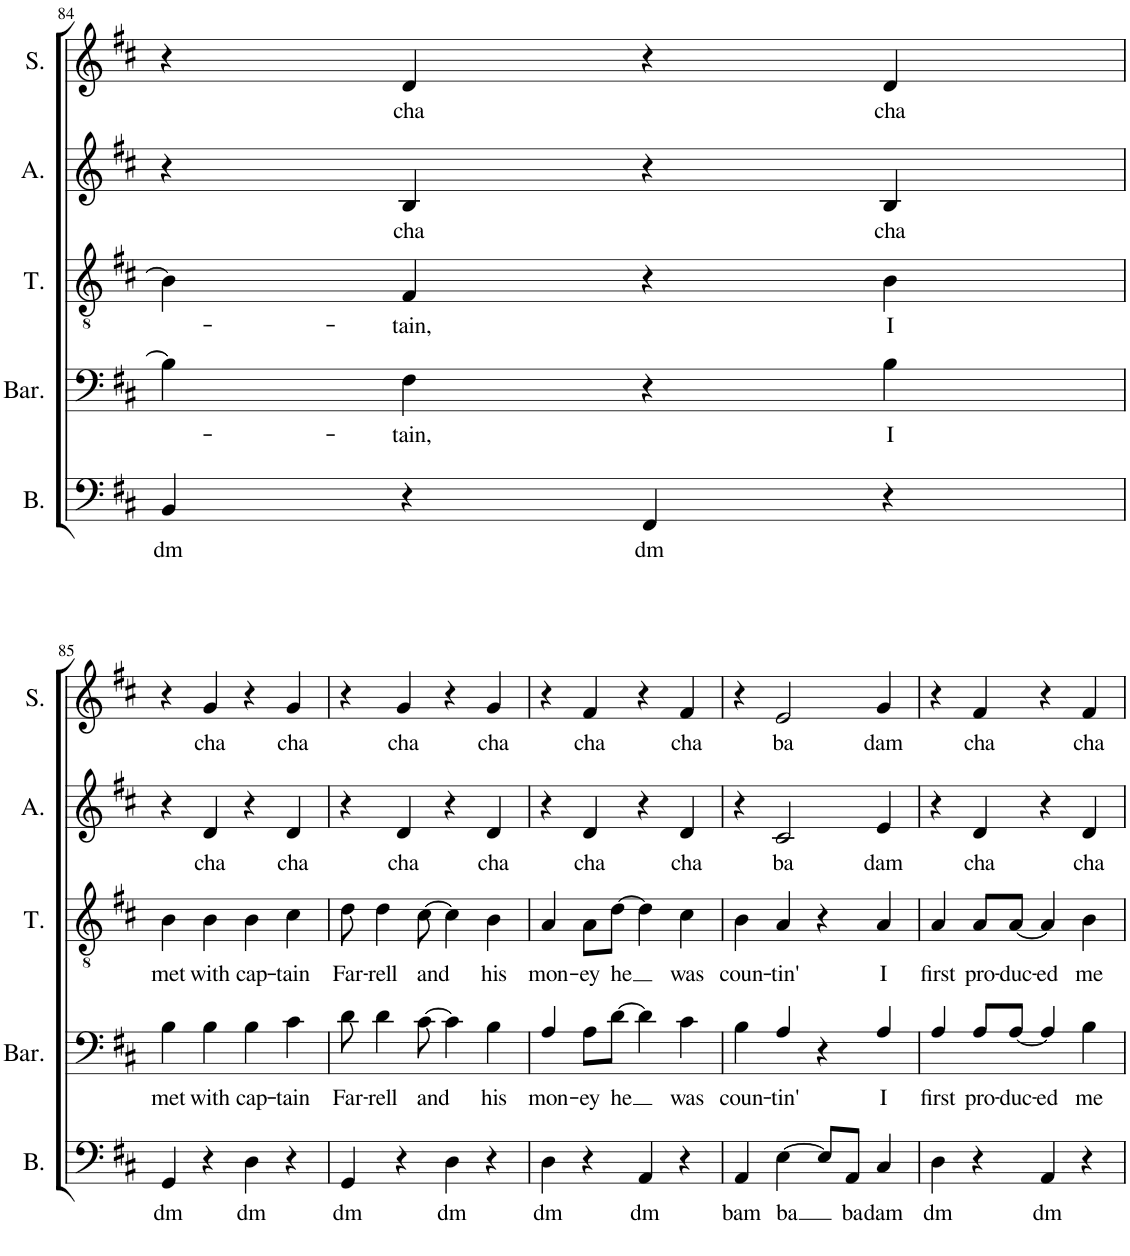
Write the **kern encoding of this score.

**kern	**text	**kern	**text	**kern	**text	**kern	**text	**kern	**text
*part5	*part5	*part4	*part4	*part3	*part3	*part2	*part2	*part1	*part1
*staff5	*staff5	*staff4	*staff4	*staff3	*staff3	*staff2	*staff2	*staff1	*staff1
*I"Bass	*	*I"Baritone	*	*I"Tenor	*	*I"Alto	*	*I"Soprano	*
*I'B.	*	*I'Bar.	*	*I'T.	*	*I'A.	*	*I'S.	*
!!LO:PB:g=z
*clefF4	*	*clefF4	*	*clefGv2	*	*clefG2	*	*clefG2	*
*k[f#c#]	*	*k[f#c#]	*	*k[f#c#]	*	*k[f#c#]	*	*k[f#c#]	*
*M4/4	*	*M4/4	*	*M4/4	*	*M4/4	*	*M4/4	*
*met(c)	*	*met(c)	*	*met(c)	*	*met(c)	*	*met(c)	*
=84	=84	=84	=84	=84	=84	=84	=84	=84	=84
!	!LO:LY:b	!	!	!	!	!	!	!	!
4BB/	dm	4B\]	.	4B\]	.	4r	.	4r	.
!	!	!	!LO:LY:b	!	!LO:LY:b	!	!LO:LY:b	!	!LO:LY:b
4r	.	4F#\	-tain,	4F#/	-tain,	4B/	cha	4d/	cha
!	!LO:LY:b	!	!	!	!	!	!	!	!
4FF#/	dm	4r	.	4r	.	4r	.	4r	.
!	!	!	!LO:LY:b	!	!LO:LY:b	!	!LO:LY:b	!	!LO:LY:b
4r	.	4B\	I	4B\	I	4B/	cha	4d/	cha
!!LO:LB:g=z
=85	=85	=85	=85	=85	=85	=85	=85	=85	=85
!	!LO:LY:b	!	!LO:LY:b	!	!LO:LY:b	!	!	!	!
4GG/	dm	4B\	met	4B\	met	4r	.	4r	.
!	!	!	!LO:LY:b	!	!LO:LY:b	!	!LO:LY:b	!	!LO:LY:b
4r	.	4B\	with	4B\	with	4d/	cha	4g/	cha
!	!LO:LY:b	!	!LO:LY:b	!	!LO:LY:b	!	!	!	!
4D\	dm	4B\	cap-	4B\	cap-	4r	.	4r	.
!	!	!	!LO:LY:b	!	!LO:LY:b	!	!LO:LY:b	!	!LO:LY:b
4r	.	4c#\	-tain	4c#\	-tain	4d/	cha	4g/	cha
=86	=86	=86	=86	=86	=86	=86	=86	=86	=86
!	!LO:LY:b	!	!LO:LY:b	!	!LO:LY:b	!	!	!	!
4GG/	dm	8d\	Far-	8d\	Far-	4r	.	4r	.
!	!	!	!LO:LY:b	!	!LO:LY:b	!	!	!	!
.	.	4d\	-rell	4d\	-rell	.	.	.	.
!	!	!	!	!	!	!	!LO:LY:b	!	!LO:LY:b
4r	.	.	.	.	.	4d/	cha	4g/	cha
!	!	!	!LO:LY:b	!	!LO:LY:b	!	!	!	!
.	.	[>8c#\	and	[>8c#\	and	.	.	.	.
!	!LO:LY:b	!	!	!	!	!	!	!	!
4D\	dm	4c#\]	.	4c#\]	.	4r	.	4r	.
!	!	!	!LO:LY:b	!	!LO:LY:b	!	!LO:LY:b	!	!LO:LY:b
4r	.	4B\	his	4B\	his	4d/	cha	4g/	cha
=87	=87	=87	=87	=87	=87	=87	=87	=87	=87
!	!LO:LY:b	!	!LO:LY:b	!	!LO:LY:b	!	!	!	!
4D\	dm	4A/	mon-	4A/	mon-	4r	.	4r	.
!	!	!	!LO:LY:b	!	!LO:LY:b	!	!LO:LY:b	!	!LO:LY:b
4r	.	8A\L	-ey	8A\L	-ey	4d/	cha	4f#/	cha
!	!	!	!LO:LY:b	!	!LO:LY:b	!	!	!	!
.	.	[>8d\J	he	[>8d\J	he	.	.	.	.
!	!LO:LY:b	!	!	!	!	!	!	!	!
4AA/	dm	4d\]	.	4d\]	.	4r	.	4r	.
!	!	!	!LO:LY:b	!	!LO:LY:b	!	!LO:LY:b	!	!LO:LY:b
4r	.	4c#\	was	4c#\	was	4d/	cha	4f#/	cha
=88	=88	=88	=88	=88	=88	=88	=88	=88	=88
!	!LO:LY:b	!	!LO:LY:b	!	!LO:LY:b	!	!	!	!
4AA/	bam	4B\	coun-	4B\	coun-	4r	.	4r	.
!	!LO:LY:b	!	!LO:LY:b	!	!LO:LY:b	!	!LO:LY:b	!	!LO:LY:b
[4E\	ba	4A/	-tin'	4A/	-tin'	2c#/	ba	2e/	ba
8E/L]	.	4r	.	4r	.	.	.	.	.
!	!LO:LY:b	!	!	!	!	!	!	!	!
8AA/J	ba	.	.	.	.	.	.	.	.
!	!LO:LY:b	!	!LO:LY:b	!	!LO:LY:b	!	!LO:LY:b	!	!LO:LY:b
4C#/	dam	4A/	I	4A/	I	4e/	dam	4g/	dam
=89	=89	=89	=89	=89	=89	=89	=89	=89	=89
!	!LO:LY:b	!	!LO:LY:b	!	!LO:LY:b	!	!	!	!
4D\	dm	4A/	first	4A/	first	4r	.	4r	.
!	!	!	!LO:LY:b	!	!LO:LY:b	!	!LO:LY:b	!	!LO:LY:b
4r	.	8A/L	pro-	8A/L	pro-	4d/	cha	4f#/	cha
!	!	!	!LO:LY:b	!	!LO:LY:b	!	!	!	!
.	.	[<8A/J	-duc-	[<8A/J	-duc-	.	.	.	.
!	!LO:LY:b	!	!LO:LY:b	!	!LO:LY:b	!	!	!	!
4AA/	dm	4A/]	-ed	4A/]	-ed	4r	.	4r	.
!	!	!	!LO:LY:b	!	!LO:LY:b	!	!LO:LY:b	!	!LO:LY:b
4r	.	4B\	me	4B\	me	4d/	cha	4f#/	cha
=	=	=	=	=	=	=	=	=	=
*-	*-	*-	*-	*-	*-	*-	*-	*-	*-
